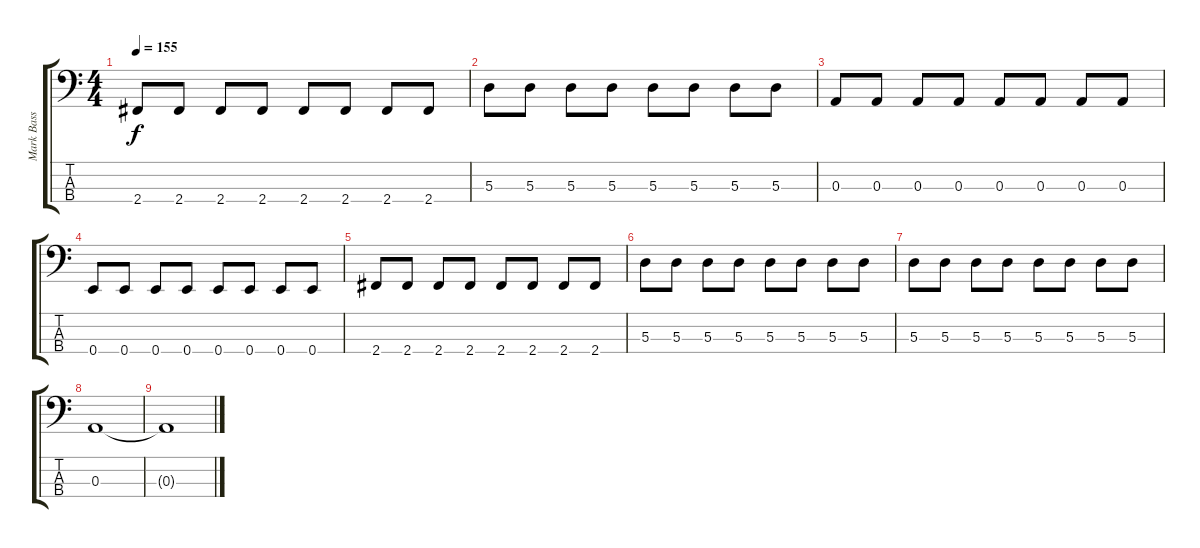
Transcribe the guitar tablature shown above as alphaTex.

\track ("Mark Bass" "Mark Bass") {instrument electricbasspick}
\staff {score tabs}
\tuning (G2 D2 A1 E1) {hide}
\ts (4 4)
\tempo 155
\clef f4
\ks c
2.4.8{dy f} 2.4.8 2.4.8 2.4.8 2.4.8 2.4.8 2.4.8 2.4.8 |
5.3.8 5.3.8 5.3.8 5.3.8 5.3.8 5.3.8 5.3.8 5.3.8 |
0.3.8 0.3.8 0.3.8 0.3.8 0.3.8 0.3.8 0.3.8 0.3.8 |
0.4.8 0.4.8 0.4.8 0.4.8 0.4.8 0.4.8 0.4.8 0.4.8 |
2.4.8 2.4.8 2.4.8 2.4.8 2.4.8 2.4.8 2.4.8 2.4.8 |
5.3.8 5.3.8 5.3.8 5.3.8 5.3.8 5.3.8 5.3.8 5.3.8 |
5.3.8 5.3.8 5.3.8 5.3.8 5.3.8 5.3.8 5.3.8 5.3.8 |
0.3.1 |
0.3{t}.1
